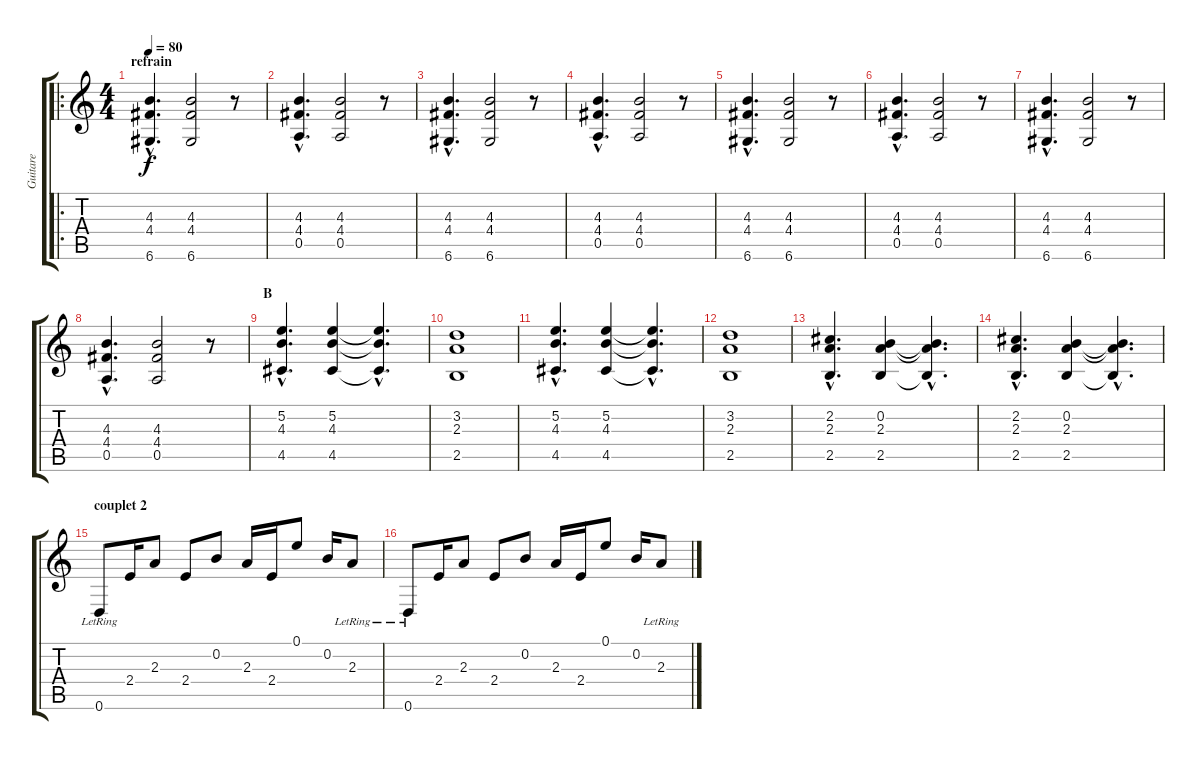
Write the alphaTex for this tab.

\track ("Guitare" "Guitare") {instrument electricguitarmuted}
\staff {score tabs}
\tuning (E4 B3 G3 D3 A2 D2) {hide}
\ro
\ts (4 4)
\section ("" "refrain")
\tempo 80
\clef g2
\ks c
(4.3{hac} 4.4{hac} 6.6{hac}).4{d dy f} (4.3 4.4 6.6).2 r.8 |
(4.3{hac} 4.4{hac} 0.5{hac}).4{d} (4.3 4.4 0.5).2 r.8 |
(4.3{hac} 4.4{hac} 6.6{hac}).4{d} (4.3 4.4 6.6).2 r.8 |
(4.3{hac} 4.4{hac} 0.5{hac}).4{d} (4.3 4.4 0.5).2 r.8 |
(4.3{hac} 4.4{hac} 6.6{hac}).4{d} (4.3 4.4 6.6).2 r.8 |
(4.3{hac} 4.4{hac} 0.5{hac}).4{d} (4.3 4.4 0.5).2 r.8 |
(4.3{hac} 4.4{hac} 6.6{hac}).4{d} (4.3 4.4 6.6).2 r.8 |
(4.3{hac} 4.4{hac} 0.5{hac}).4{d} (4.3 4.4 0.5).2 r.8 |
\section ("" "B")
(5.2{hac} 4.3{hac} 4.5{hac}).4{d} (5.2 4.3 4.5).4 (5.2{hac t} 4.3{hac t} 4.5{hac t}).4{d} |
(3.2 2.3 2.5).1 |
(5.2{hac} 4.3{hac} 4.5{hac}).4{d} (5.2 4.3 4.5).4 (5.2{hac t} 4.3{hac t} 4.5{hac t}).4{d} |
(3.2 2.3 2.5).1 |
(2.2{hac} 2.3{hac} 2.5{hac}).4{d} (0.2 2.3 2.5).4 (0.2{hac t} 2.3{hac t} 2.5{hac t}).4{d} |
(2.2{hac} 2.3{hac} 2.5{hac}).4{d} (0.2 2.3 2.5).4 (0.2{hac t} 2.3{hac t} 2.5{hac t}).4{d} |
\section ("" "couplet 2")
0.6{lr}.8 2.4.16 2.3.8 2.4.8 0.2.8 2.3.16 2.4.16 0.1.8 0.2.16 2.3{lr}.8 |
0.6{lr}.8 2.4.16 2.3.8 2.4.8 0.2.8 2.3.16 2.4.16 0.1.8 0.2.16 2.3{lr}.8
